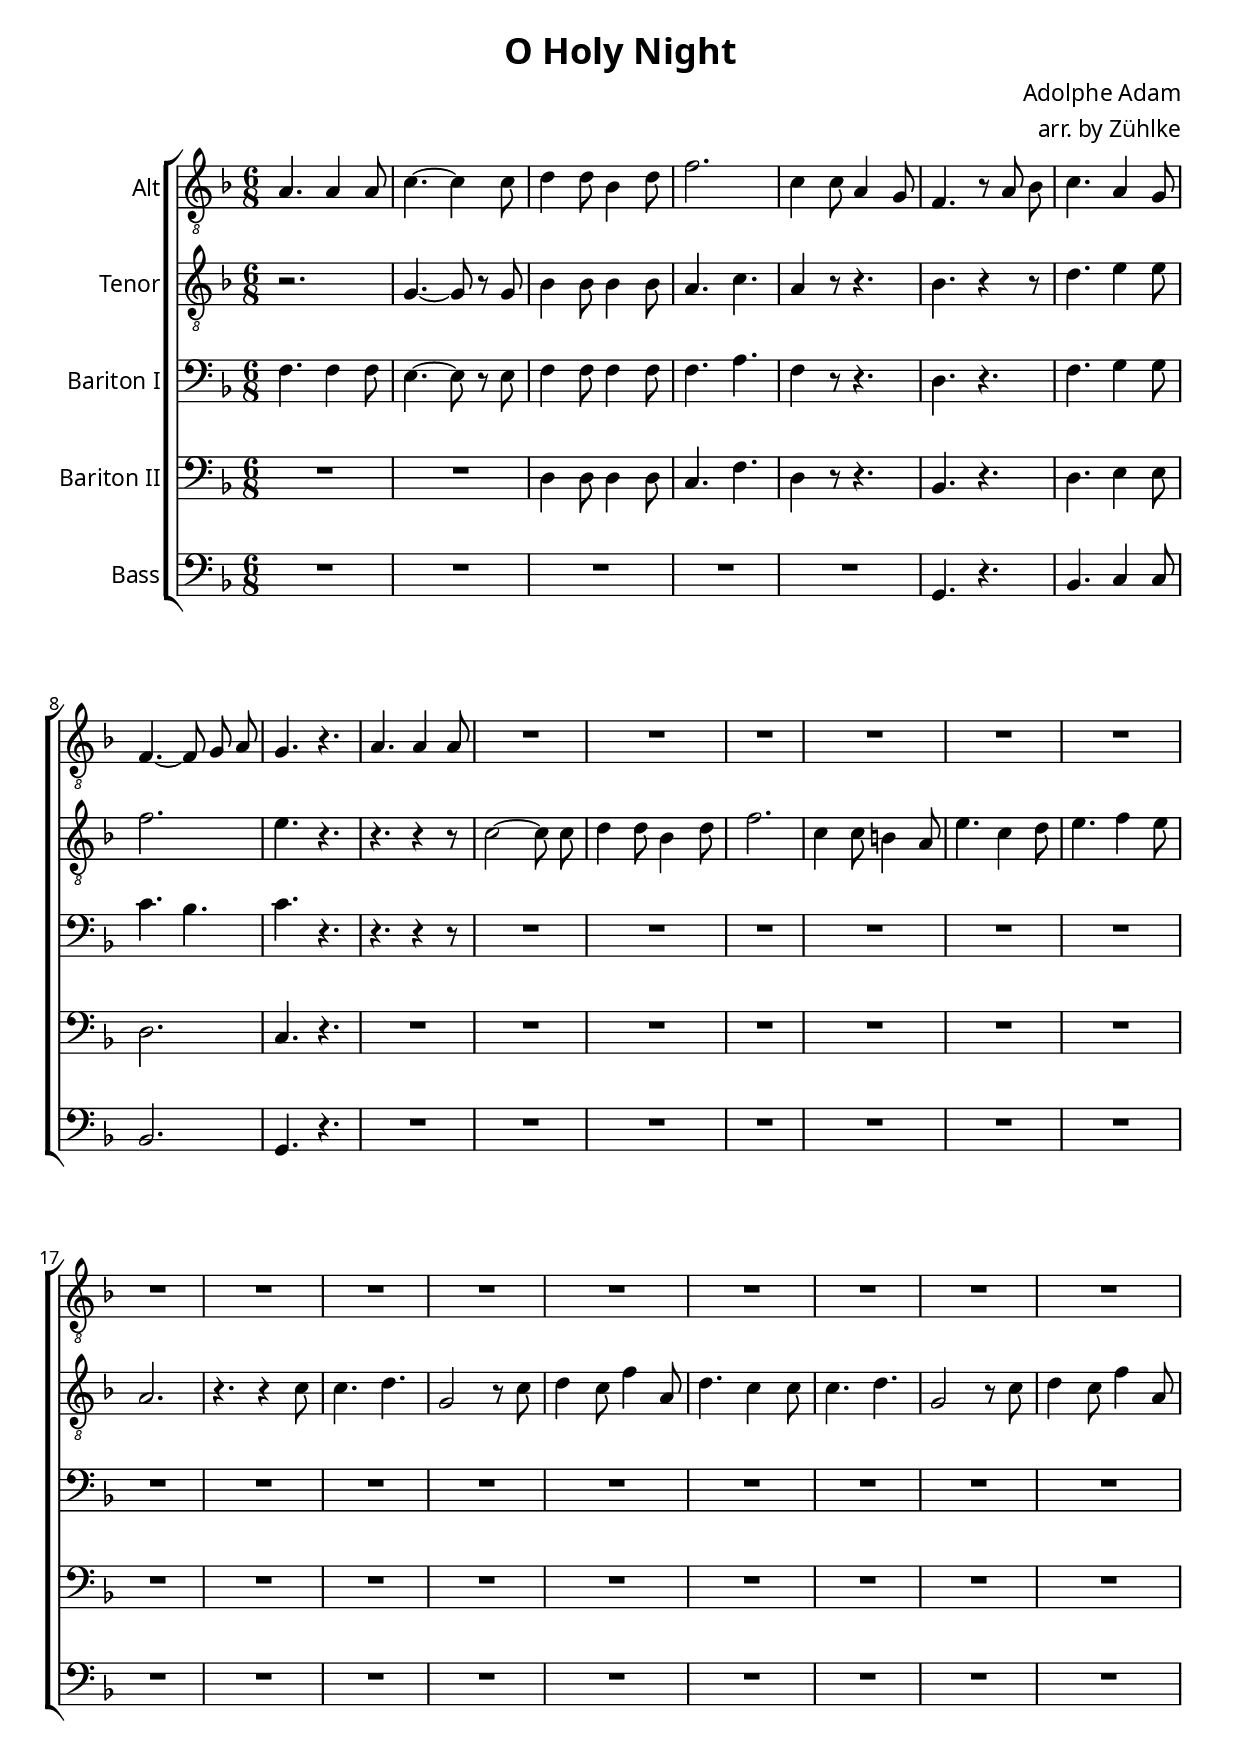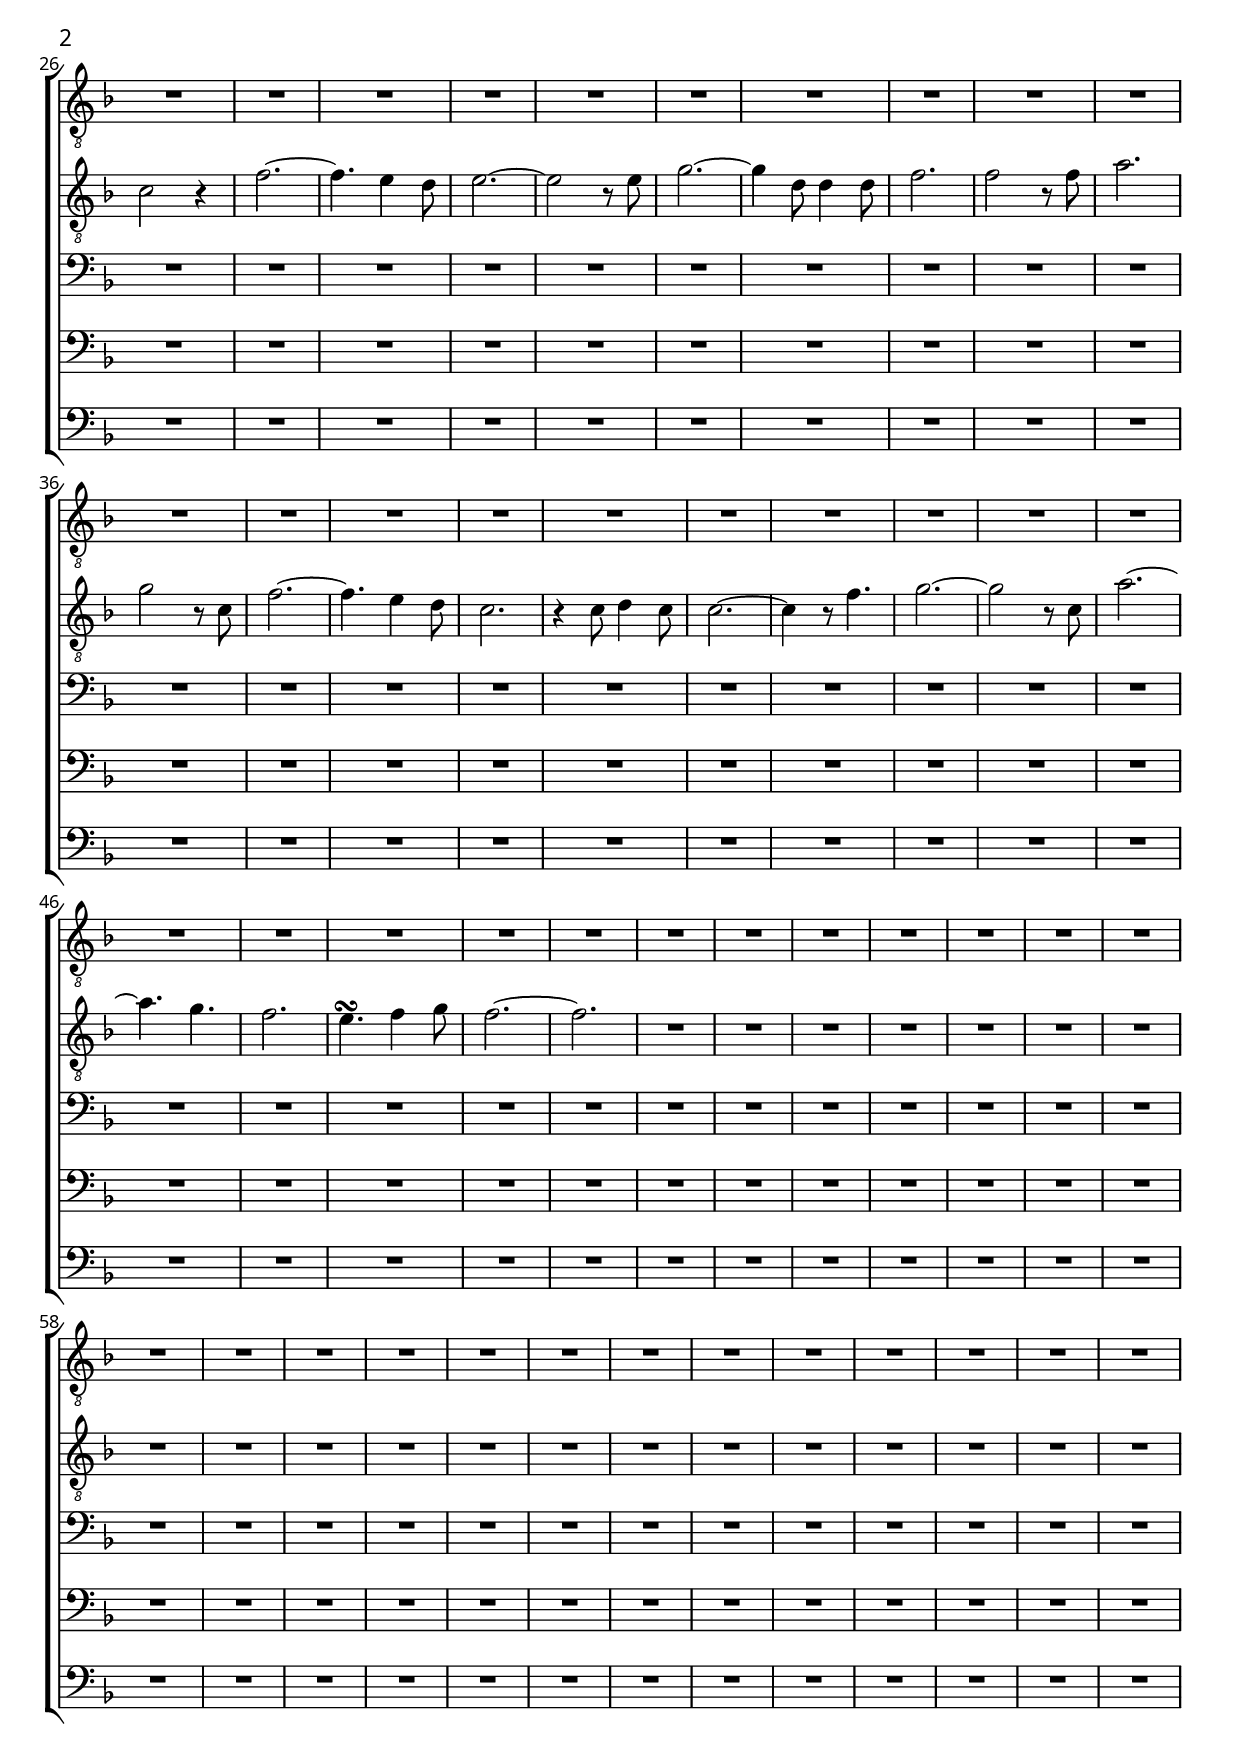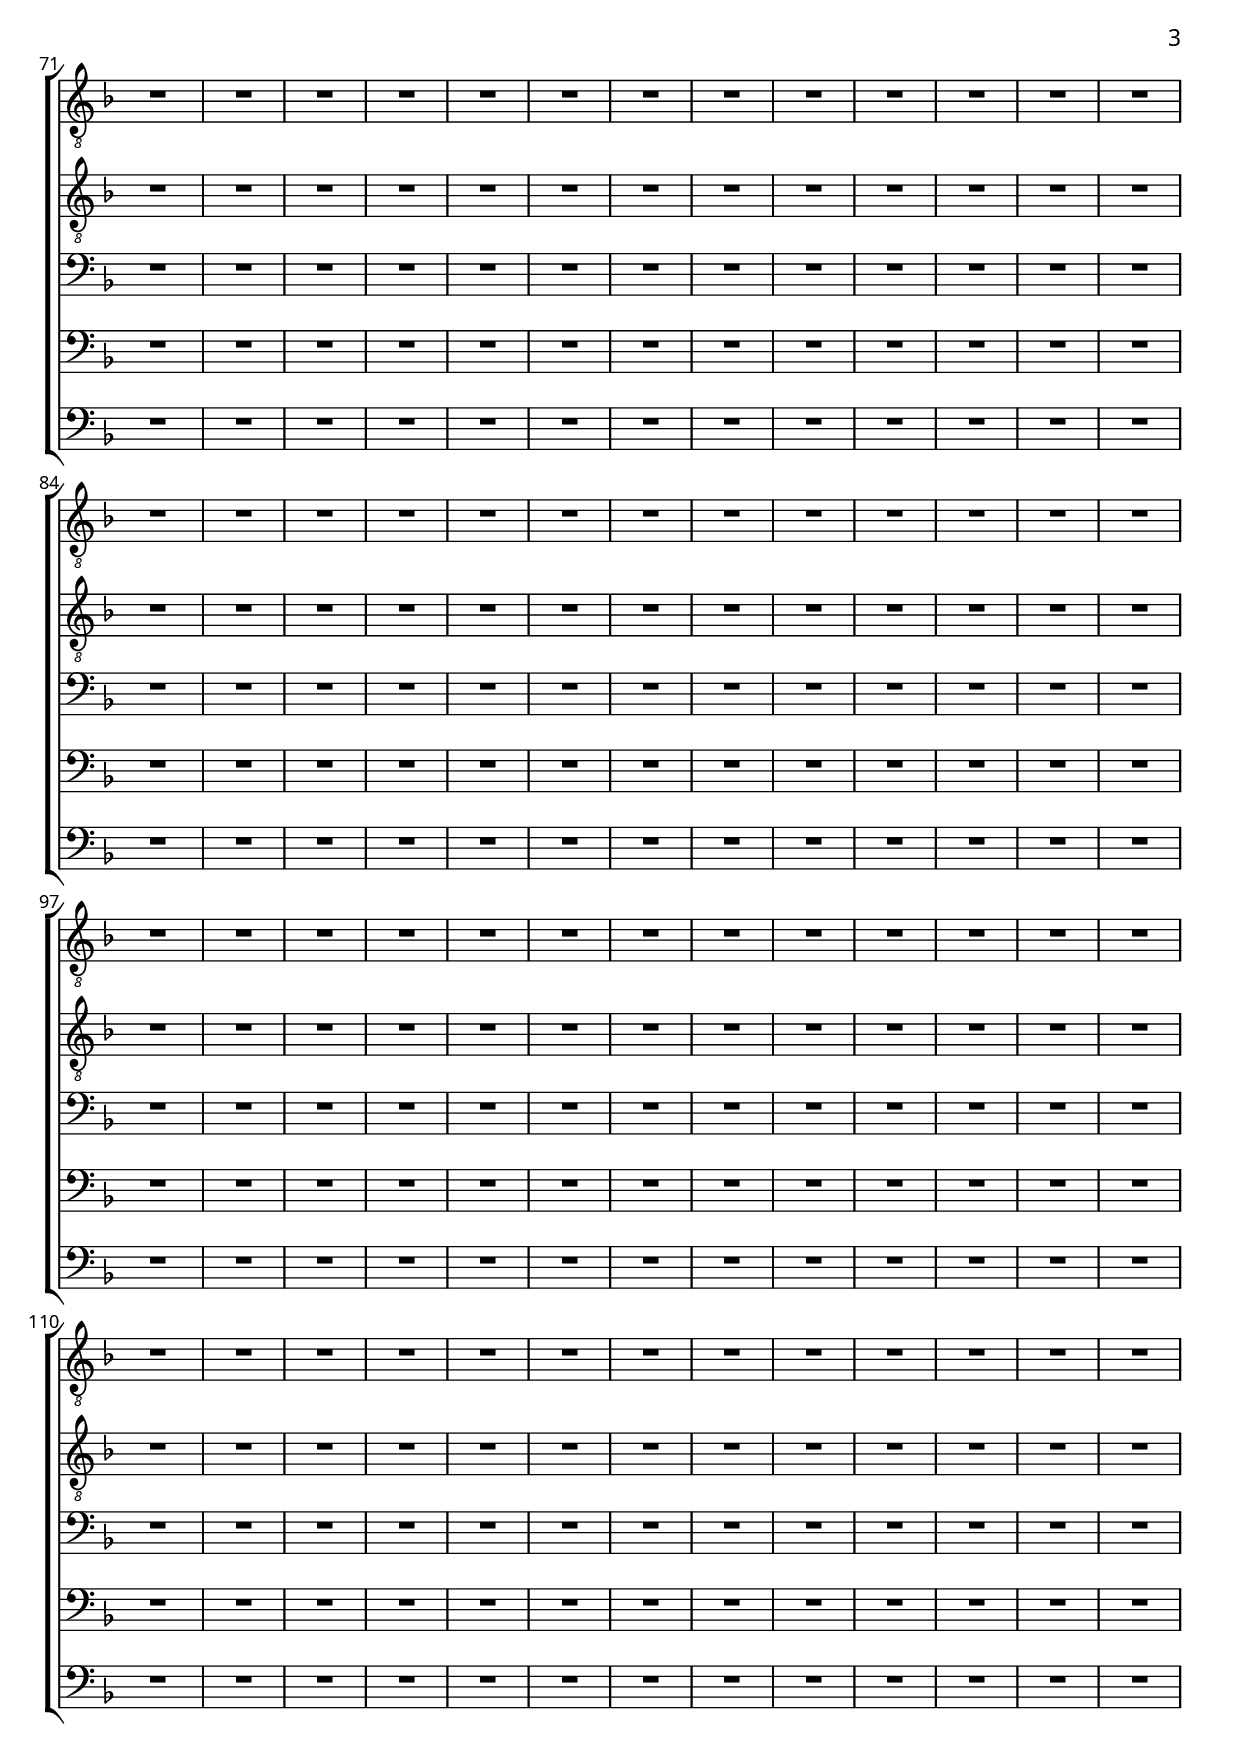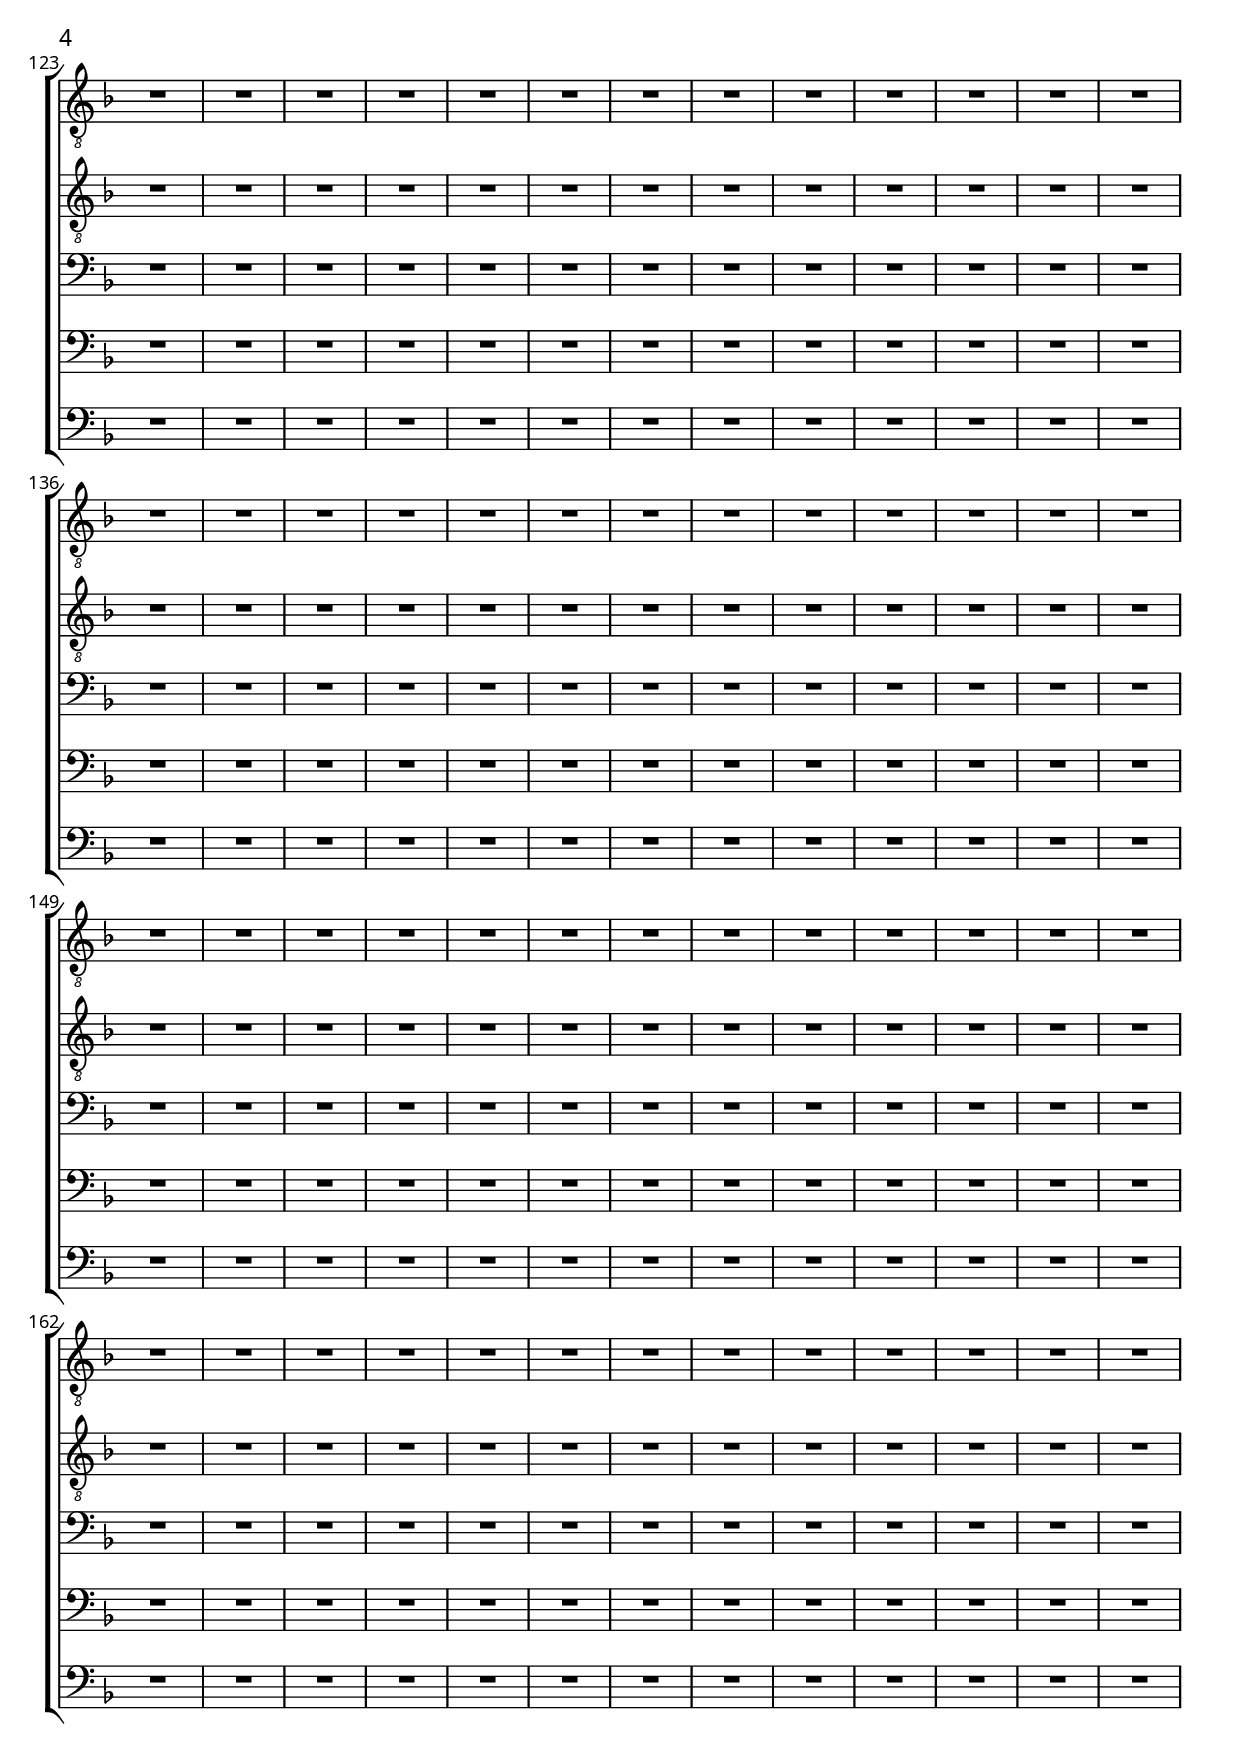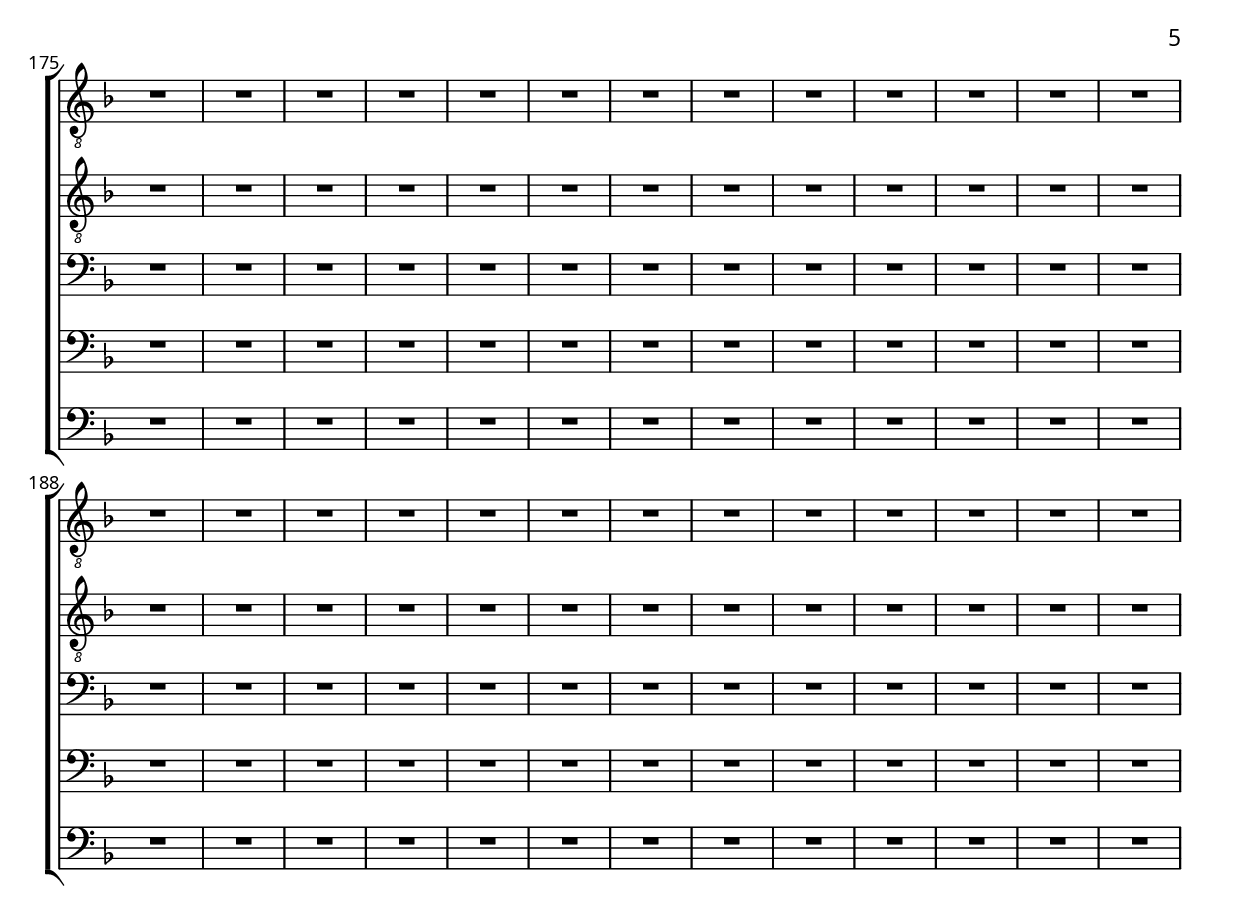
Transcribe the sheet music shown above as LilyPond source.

\version "2.16.2"
\language "deutsch"

\header {
    title = "O Holy Night"
    composer = "Adolphe Adam"
    arranger = "arr. by Zühlke"
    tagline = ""
}

\paper{
    #(set-paper-size "a4") 
    indent = 2\cm
    myStaffSize = #20
    fonts = #(make-pango-font-tree
        "Gentium Book Basic"
        "Corbel"
        "Consolas"
        (/ myStaffSize 20))
}

global = {
    \key f \major
    \time 6/8
    \autoBeamOff
    \override Staff.InstrumentName #'self-alignment-X = #RIGHT
} 



alt = \relative c' {
    \global
    a4. a4 a8
    c4. ~ c4 c8
    d4 d8 b4 d8
    f2. 
    c4 c8 a4 g8
    f4. r8 a8 b8
    c4. a4 g8
    f4. ~ f8 g8 a8
    g4. r4.
    a4. a4 a8
% 10 ---
    R2.
    R2.
    R2.
    R2.
    R2.
    R2.
    R2.
    R2.
    R2.
    R2.
% 20 ---
    R2.
    R2.
    R2.
    R2.
    R2.
    R2.
    R2.
    R2.
    R2.
    R2.
% 30 ---
    R2.
    R2.
    R2.
    R2.
    R2.
    R2.
    R2.
    R2.
    R2.
    R2.
% 40 ---
    R2.
    R2.
    R2.
    R2.
    R2.
    R2.
    R2.
    R2.
    R2.
    R2.
% 50 ---
    R2.
    R2.
    R2.
    R2.
    R2.
    R2.
    R2.
    R2.
    R2.
    R2.
% 60 ---
    R2.
    R2.
    R2.
    R2.
    R2.
    R2.
    R2.
    R2.
    R2.
    R2.
% 70 ---
    R2.
    R2.
    R2.
    R2.
    R2.
    R2.
    R2.
    R2.
    R2.
    R2.
% 80 ---
    R2.
    R2.
    R2.
    R2.
    R2.
    R2.
    R2.
    R2.
    R2.
    R2.
% 90 ---
    R2.
    R2.
    R2.
    R2.
    R2.
    R2.
    R2.
    R2.
    R2.
    R2.
% 100 ---
    R2.
    R2.
    R2.
    R2.
    R2.
    R2.
    R2.
    R2.
    R2.
    R2.
% 110 ---
    R2.
    R2.
    R2.
    R2.
    R2.
    R2.
    R2.
    R2.
    R2.
    R2.
% 120 ---
    R2.
    R2.
    R2.
    R2.
    R2.
    R2.
    R2.
    R2.
    R2.
    R2.
% 130 ---
    R2.
    R2.
    R2.
    R2.
    R2.
    R2.
    R2.
    R2.
    R2.
    R2.
% 140 ---
    R2.
    R2.
    R2.
    R2.
    R2.
    R2.
    R2.
    R2.
    R2.
    R2.
% 150 ---
    R2.
    R2.
    R2.
    R2.
    R2.
    R2.
    R2.
    R2.
    R2.
    R2.
% 160 ---
    R2.
    R2.
    R2.
    R2.
    R2.
    R2.
    R2.
    R2.
    R2.
    R2.
% 170 ---
    R2.
    R2.
    R2.
    R2.
    R2.
    R2.
    R2.
    R2.
    R2.
    R2.
% 180 ---
    R2.
    R2.
    R2.
    R2.
    R2.
    R2.
    R2.
    R2.
    R2.
    R2.
% 190 ---
    R2.
    R2.
    R2.
    R2.
    R2.
    R2.
    R2.
    R2.
    R2.
    R2.
% 200 ---
}

altText = \lyricmode {

}


tenor = \relative c' {
    \global
    r2.
    g4. ~ g8 r8 g8
    b4 b8 b4 b8
    a4. c4. 
    a4 r8 r4.
    b4. r4 r8
    d4. e4 e8
    f2.
    e4. r4.
    r4. r4 r8
% 10 ---
    c2 ~ c8 c8
    d4 d8 b4 d8
    f2. 
    c4 c8 h4 a8
    e'4. c4 d8
    e4. f4 e8
    a,2.
    r4. r4 c8
    c4. d4.
    g,2 r8 c8
% 20 ---
    d4 c8 f4 a,8
    d4. c4 c8
    c4. d4.
    g,2 r8 c8
    d4 c8 f4 a,8
    c2 r4
    f2. ~
    f4. e4 d8
    e2. ~
    e2 r8 e8
% 30 ---
    g2. ~
    g4 d8 d4 d8
    f2.
    f2 r8 f8
    a2.
    g2 r8 c,8
    f2. ~
    f4. e4 d8
    c2.
    r4 c8 d4 c8
% 40 ---
    c2. ~
    c4 r8 f4.
    g2. ~
    g2 r8 c,8
    a'2. ~
    a4. g4.
    f2.
    e4.\turn f4 g8
    f2. ~
    f2.
% 50 ---
    R2.
    R2.
    R2.
    R2.
    R2.
    R2.
    R2.
    R2.
    R2.
    R2.
% 60 ---
    R2.
    R2.
    R2.
    R2.
    R2.
    R2.
    R2.
    R2.
    R2.
    R2.
% 70 ---
    R2.
    R2.
    R2.
    R2.
    R2.
    R2.
    R2.
    R2.
    R2.
    R2.
% 80 ---
    R2.
    R2.
    R2.
    R2.
    R2.
    R2.
    R2.
    R2.
    R2.
    R2.
% 90 ---
    R2.
    R2.
    R2.
    R2.
    R2.
    R2.
    R2.
    R2.
    R2.
    R2.
% 100 ---
    R2.
    R2.
    R2.
    R2.
    R2.
    R2.
    R2.
    R2.
    R2.
    R2.
% 110 ---
    R2.
    R2.
    R2.
    R2.
    R2.
    R2.
    R2.
    R2.
    R2.
    R2.
% 120 ---
    R2.
    R2.
    R2.
    R2.
    R2.
    R2.
    R2.
    R2.
    R2.
    R2.
% 130 ---
    R2.
    R2.
    R2.
    R2.
    R2.
    R2.
    R2.
    R2.
    R2.
    R2.
% 140 ---
    R2.
    R2.
    R2.
    R2.
    R2.
    R2.
    R2.
    R2.
    R2.
    R2.
% 150 ---
    R2.
    R2.
    R2.
    R2.
    R2.
    R2.
    R2.
    R2.
    R2.
    R2.
% 160 ---
    R2.
    R2.
    R2.
    R2.
    R2.
    R2.
    R2.
    R2.
    R2.
    R2.
% 170 ---
    R2.
    R2.
    R2.
    R2.
    R2.
    R2.
    R2.
    R2.
    R2.
    R2.
% 180 ---
    R2.
    R2.
    R2.
    R2.
    R2.
    R2.
    R2.
    R2.
    R2.
    R2.
% 190 ---
    R2.
    R2.
    R2.
    R2.
    R2.
    R2.
    R2.
    R2.
    R2.
    R2.
% 200 ---
}

tenorText = \lyricmode {

}


baritonEins = \relative c {
    \global
    f4. f4 f8
    e4. ~ e8 r8 e8
    f4 f8 f4 f8
    f4. a4. 
    f4 r8 r4.
    d4. r4.
    f4. g4 g8
    c4. b4.
    c4. r4.
    r4. r4 r8
% 10 ---
    R2.
    R2.
    R2.
    R2.
    R2.
    R2.
    R2.
    R2.
    R2.
    R2.
% 20 ---
    R2.
    R2.
    R2.
    R2.
    R2.
    R2.
    R2.
    R2.
    R2.
    R2.
% 30 ---
    R2.
    R2.
    R2.
    R2.
    R2.
    R2.
    R2.
    R2.
    R2.
    R2.
% 40 ---
    R2.
    R2.
    R2.
    R2.
    R2.
    R2.
    R2.
    R2.
    R2.
    R2.
% 50 ---
    R2.
    R2.
    R2.
    R2.
    R2.
    R2.
    R2.
    R2.
    R2.
    R2.
% 60 ---
    R2.
    R2.
    R2.
    R2.
    R2.
    R2.
    R2.
    R2.
    R2.
    R2.
% 70 ---
    R2.
    R2.
    R2.
    R2.
    R2.
    R2.
    R2.
    R2.
    R2.
    R2.
% 80 ---
    R2.
    R2.
    R2.
    R2.
    R2.
    R2.
    R2.
    R2.
    R2.
    R2.
% 90 ---
    R2.
    R2.
    R2.
    R2.
    R2.
    R2.
    R2.
    R2.
    R2.
    R2.
% 100 ---
    R2.
    R2.
    R2.
    R2.
    R2.
    R2.
    R2.
    R2.
    R2.
    R2.
% 110 ---
    R2.
    R2.
    R2.
    R2.
    R2.
    R2.
    R2.
    R2.
    R2.
    R2.
% 120 ---
    R2.
    R2.
    R2.
    R2.
    R2.
    R2.
    R2.
    R2.
    R2.
    R2.
% 130 ---
    R2.
    R2.
    R2.
    R2.
    R2.
    R2.
    R2.
    R2.
    R2.
    R2.
% 140 ---
    R2.
    R2.
    R2.
    R2.
    R2.
    R2.
    R2.
    R2.
    R2.
    R2.
% 150 ---
    R2.
    R2.
    R2.
    R2.
    R2.
    R2.
    R2.
    R2.
    R2.
    R2.
% 160 ---
    R2.
    R2.
    R2.
    R2.
    R2.
    R2.
    R2.
    R2.
    R2.
    R2.
% 170 ---
    R2.
    R2.
    R2.
    R2.
    R2.
    R2.
    R2.
    R2.
    R2.
    R2.
% 180 ---
    R2.
    R2.
    R2.
    R2.
    R2.
    R2.
    R2.
    R2.
    R2.
    R2.
% 190 ---
    R2.
    R2.
    R2.
    R2.
    R2.
    R2.
    R2.
    R2.
    R2.
    R2.
% 200 ---
}

baritonEinsText = \lyricmode {

}


baritonZwei = \relative c {
    \global
    R2.
    R2.
    d4 d8 d4 d8
    c4. f4. 
    d4 r8 r4.
    b4. r4.
    d4. e4 e8
    d2.
    c4. r4.
    R2.
% 10 ---
    R2.
    R2.
    R2.
    R2.
    R2.
    R2.
    R2.
    R2.
    R2.
    R2.
% 20 ---
    R2.
    R2.
    R2.
    R2.
    R2.
    R2.
    R2.
    R2.
    R2.
    R2.
% 30 ---
    R2.
    R2.
    R2.
    R2.
    R2.
    R2.
    R2.
    R2.
    R2.
    R2.
% 40 ---
    R2.
    R2.
    R2.
    R2.
    R2.
    R2.
    R2.
    R2.
    R2.
    R2.
% 50 ---
    R2.
    R2.
    R2.
    R2.
    R2.
    R2.
    R2.
    R2.
    R2.
    R2.
% 60 ---
    R2.
    R2.
    R2.
    R2.
    R2.
    R2.
    R2.
    R2.
    R2.
    R2.
% 70 ---
    R2.
    R2.
    R2.
    R2.
    R2.
    R2.
    R2.
    R2.
    R2.
    R2.
% 80 ---
    R2.
    R2.
    R2.
    R2.
    R2.
    R2.
    R2.
    R2.
    R2.
    R2.
% 90 ---
    R2.
    R2.
    R2.
    R2.
    R2.
    R2.
    R2.
    R2.
    R2.
    R2.
% 100 ---
    R2.
    R2.
    R2.
    R2.
    R2.
    R2.
    R2.
    R2.
    R2.
    R2.
% 110 ---
    R2.
    R2.
    R2.
    R2.
    R2.
    R2.
    R2.
    R2.
    R2.
    R2.
% 120 ---
    R2.
    R2.
    R2.
    R2.
    R2.
    R2.
    R2.
    R2.
    R2.
    R2.
% 130 ---
    R2.
    R2.
    R2.
    R2.
    R2.
    R2.
    R2.
    R2.
    R2.
    R2.
% 140 ---
    R2.
    R2.
    R2.
    R2.
    R2.
    R2.
    R2.
    R2.
    R2.
    R2.
% 150 ---
    R2.
    R2.
    R2.
    R2.
    R2.
    R2.
    R2.
    R2.
    R2.
    R2.
% 160 ---
    R2.
    R2.
    R2.
    R2.
    R2.
    R2.
    R2.
    R2.
    R2.
    R2.
% 170 ---
    R2.
    R2.
    R2.
    R2.
    R2.
    R2.
    R2.
    R2.
    R2.
    R2.
% 180 ---
    R2.
    R2.
    R2.
    R2.
    R2.
    R2.
    R2.
    R2.
    R2.
    R2.
% 190 ---
    R2.
    R2.
    R2.
    R2.
    R2.
    R2.
    R2.
    R2.
    R2.
    R2.
% 200 ---
}

baritonZweiText = \lyricmode {

}

bass = \relative c {
    \global
    R2.
    R2.
    R2.
    R2.
    R2.
    g4. r4.
    b4. c4 c8
    b2.
    g4. r4.
    R2.
% 10 ---
    R2.
    R2.
    R2.
    R2.
    R2.
    R2.
    R2.
    R2.
    R2.
    R2.
% 20 ---
    R2.
    R2.
    R2.
    R2.
    R2.
    R2.
    R2.
    R2.
    R2.
    R2.
% 30 ---
    R2.
    R2.
    R2.
    R2.
    R2.
    R2.
    R2.
    R2.
    R2.
    R2.
% 40 ---
    R2.
    R2.
    R2.
    R2.
    R2.
    R2.
    R2.
    R2.
    R2.
    R2.
% 50 ---
    R2.
    R2.
    R2.
    R2.
    R2.
    R2.
    R2.
    R2.
    R2.
    R2.
% 60 ---
    R2.
    R2.
    R2.
    R2.
    R2.
    R2.
    R2.
    R2.
    R2.
    R2.
% 70 ---
    R2.
    R2.
    R2.
    R2.
    R2.
    R2.
    R2.
    R2.
    R2.
    R2.
% 80 ---
    R2.
    R2.
    R2.
    R2.
    R2.
    R2.
    R2.
    R2.
    R2.
    R2.
% 90 ---
    R2.
    R2.
    R2.
    R2.
    R2.
    R2.
    R2.
    R2.
    R2.
    R2.
% 100 ---
    R2.
    R2.
    R2.
    R2.
    R2.
    R2.
    R2.
    R2.
    R2.
    R2.
% 110 ---
    R2.
    R2.
    R2.
    R2.
    R2.
    R2.
    R2.
    R2.
    R2.
    R2.
% 120 ---
    R2.
    R2.
    R2.
    R2.
    R2.
    R2.
    R2.
    R2.
    R2.
    R2.
% 130 ---
    R2.
    R2.
    R2.
    R2.
    R2.
    R2.
    R2.
    R2.
    R2.
    R2.
% 140 ---
    R2.
    R2.
    R2.
    R2.
    R2.
    R2.
    R2.
    R2.
    R2.
    R2.
% 150 ---
    R2.
    R2.
    R2.
    R2.
    R2.
    R2.
    R2.
    R2.
    R2.
    R2.
% 160 ---
    R2.
    R2.
    R2.
    R2.
    R2.
    R2.
    R2.
    R2.
    R2.
    R2.
% 170 ---
    R2.
    R2.
    R2.
    R2.
    R2.
    R2.
    R2.
    R2.
    R2.
    R2.
% 180 ---
    R2.
    R2.
    R2.
    R2.
    R2.
    R2.
    R2.
    R2.
    R2.
    R2.
% 190 ---
    R2.
    R2.
    R2.
    R2.
    R2.
    R2.
    R2.
    R2.
    R2.
    R2.
% 200 ---
}

bassText = \lyricmode {

}



altStimme = \new Voice = "alt" \transpose f f { \alt }
tenorStimme = \new Voice = "tenor" \transpose f f { \tenor }
baritonEinsStimme = \new Voice = "baritonEins" \transpose f f { \baritonEins }
baritonZweiStimme = \new Voice = "baritonZwei" \transpose f f { \baritonZwei }
bassStimme = \new Voice = "bass" \transpose f f { \bass }

altSystem = \new Staff \with {
    midiInstrument = "flute"
    instrumentName = "Alt"
} {
    \clef "treble_8"
    \altStimme
}

tenorSystem = \new Staff \with {
    midiInstrument = "flute"
    instrumentName = "Tenor"
} {
    \clef "treble_8"
    \tenorStimme
}

baritonEinsSystem = \new Staff \with {
    midiInstrument = "flute"
    instrumentName = "Bariton I"
} {
    \clef "bass"
    \baritonEinsStimme
}

baritonZweiSystem = \new Staff \with {
    midiInstrument = "flute"
    instrumentName = "Bariton II"
} {
    \clef "bass"
    \baritonZweiStimme
}

bassSystem = \new Staff \with {
    midiInstrument = "flute"
    instrumentName = "Bass"
} {
    \clef "bass"
    \bassStimme
}

altSystemText = \new Lyrics \lyricsto "alt" \altText
tenorSystemText = \new Lyrics \lyricsto "tenor" \tenorText
baritonEinsSystemText = \new Lyrics \lyricsto "baritonEins" \baritonEinsText
baritonZweiSystemText = \new Lyrics \lyricsto "baritonZwei" \baritonZweiText
bassSystemText = \new Lyrics \lyricsto "bass" \bassText

akkolade = \new ChoirStaff <<
    \altSystem
    \altSystemText

    \tenorSystem
    \tenorSystemText

    \baritonEinsSystem
    \baritonEinsSystemText

    \baritonZweiSystem
    \baritonZweiSystemText
    
    \bassSystem
    \bassSystemText
>>

\score { 
    << \akkolade >>
    \layout { }
    \midi {
        \context {
          \Score
          tempoWholesPerMinute = #(ly:make-moment 80 4)
        }
    }
}